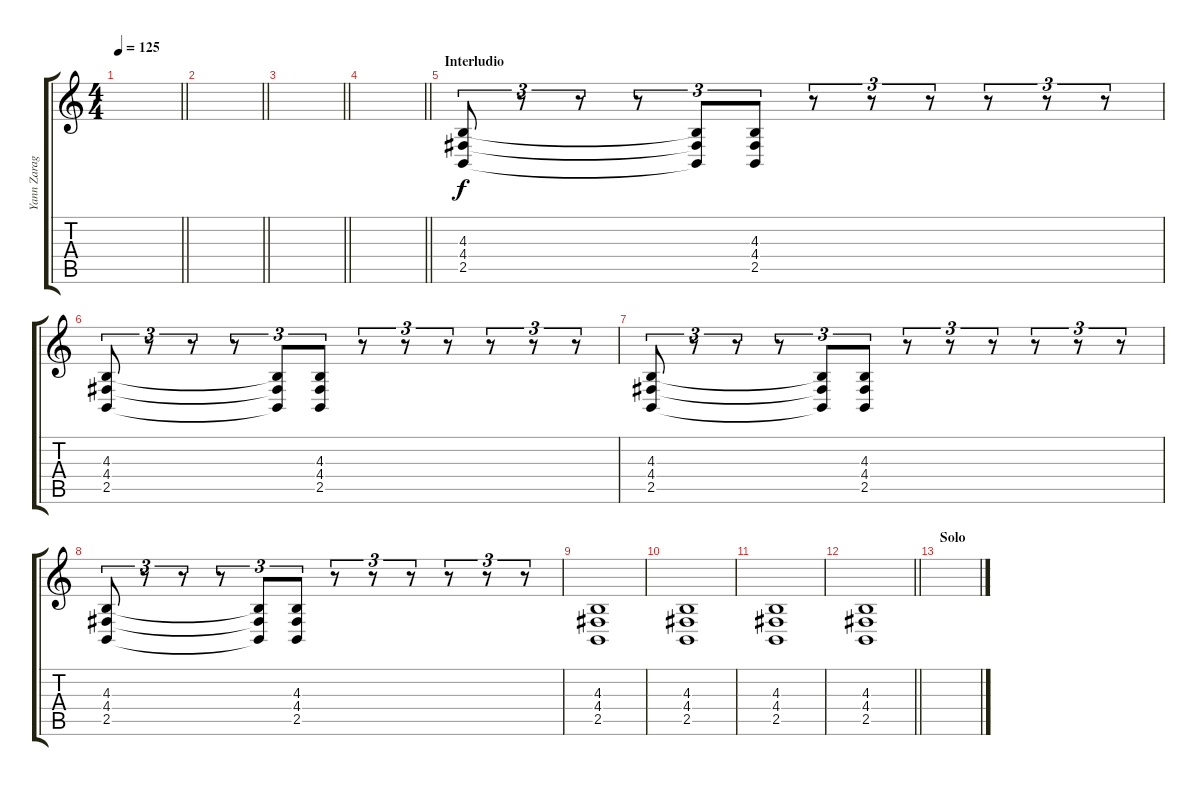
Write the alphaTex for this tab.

\track ("Yann Zaragoza" "Yann Zarag") {instrument brightacousticpiano}
\staff {score tabs}
\tuning (E4 B3 G3 D3 A2 E2) {hide}
\ts (4 4)
\tempo 125
\clef g2
\barLineRight lightlight
\ks c
|
\barLineRight lightlight
|
\barLineRight lightlight
|
\barLineRight lightlight
|
\section ("" "Interludio")
(4.3 4.4 2.5).8{tu (3 2)} r.8{tu (3 2)} r.8{tu (3 2)} r.8{tu (3 2)} (4.3{t} 4.4{t} 2.5{t}).8{tu (3 2)} (4.3 4.4 2.5).8{tu (3 2)} r.8{tu (3 2)} r.8{tu (3 2)} r.8{tu (3 2)} r.8{tu (3 2)} r.8{tu (3 2)} r.8{tu (3 2)} |
(4.3 4.4 2.5).8{tu (3 2)} r.8{tu (3 2)} r.8{tu (3 2)} r.8{tu (3 2)} (4.3{t} 4.4{t} 2.5{t}).8{tu (3 2)} (4.3 4.4 2.5).8{tu (3 2)} r.8{tu (3 2)} r.8{tu (3 2)} r.8{tu (3 2)} r.8{tu (3 2)} r.8{tu (3 2)} r.8{tu (3 2)} |
(4.3 4.4 2.5).8{tu (3 2)} r.8{tu (3 2)} r.8{tu (3 2)} r.8{tu (3 2)} (4.3{t} 4.4{t} 2.5{t}).8{tu (3 2)} (4.3 4.4 2.5).8{tu (3 2)} r.8{tu (3 2)} r.8{tu (3 2)} r.8{tu (3 2)} r.8{tu (3 2)} r.8{tu (3 2)} r.8{tu (3 2)} |
(4.3 4.4 2.5).8{tu (3 2)} r.8{tu (3 2)} r.8{tu (3 2)} r.8{tu (3 2)} (4.3{t} 4.4{t} 2.5{t}).8{tu (3 2)} (4.3 4.4 2.5).8{tu (3 2)} r.8{tu (3 2)} r.8{tu (3 2)} r.8{tu (3 2)} r.8{tu (3 2)} r.8{tu (3 2)} r.8{tu (3 2)} |
(4.3 4.4 2.5).1 |
(4.3 4.4 2.5).1 |
(4.3 4.4 2.5).1 |
\barLineRight lightlight
(4.3 4.4 2.5).1 |
\section ("" "Solo")
